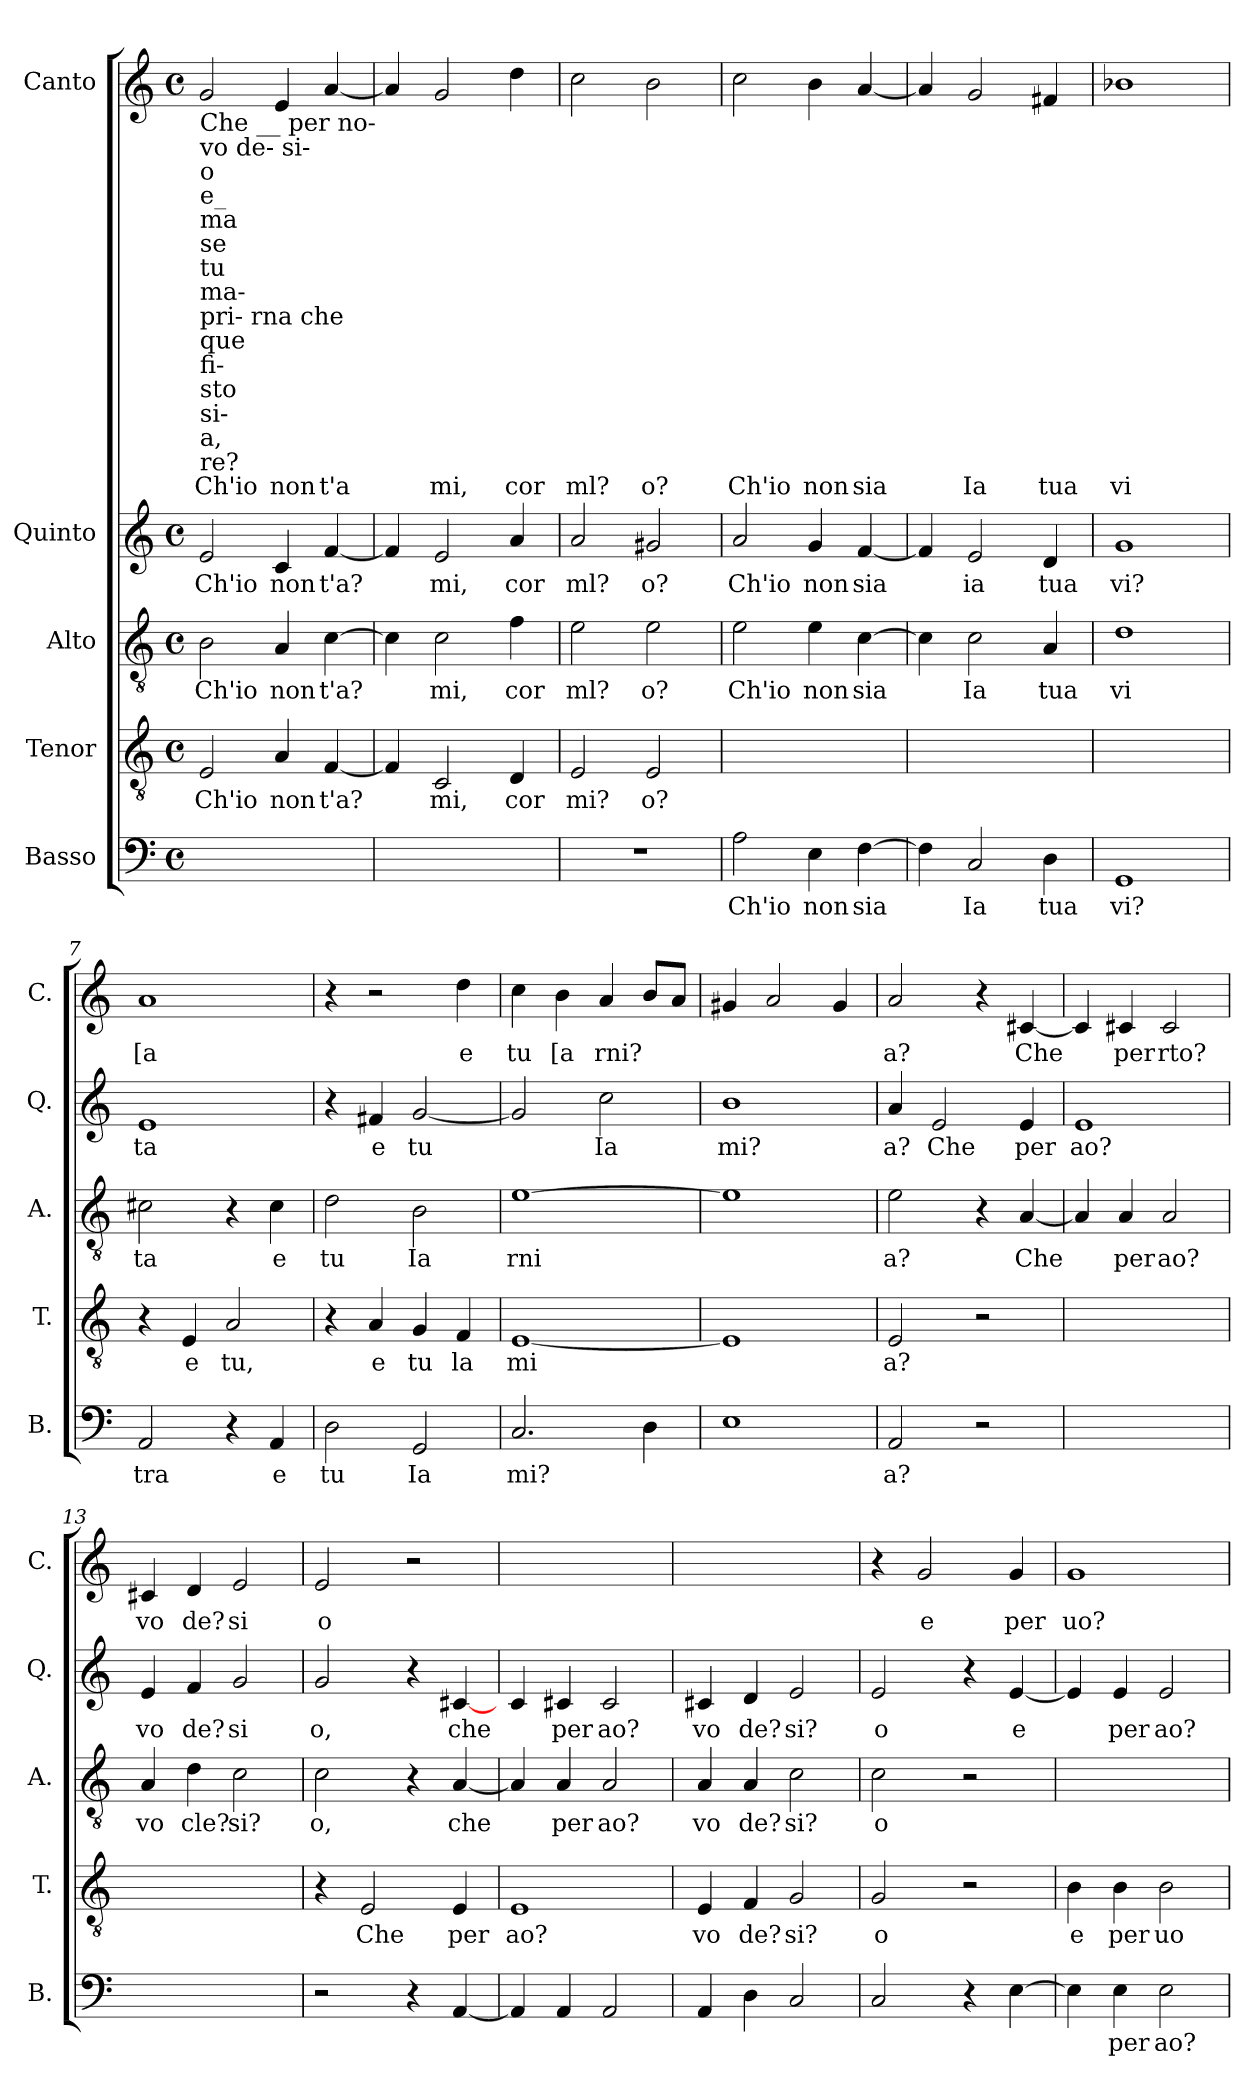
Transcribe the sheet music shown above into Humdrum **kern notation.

**kern	**text	**kern	**text	**kern	**text	**kern	**text	**kern	**text
*part5	*part5	*part4	*part4	*part3	*part3	*part2	*part2	*part1	*part1
*staff5	*staff5	*staff4	*staff4	*staff3	*staff3	*staff2	*staff2	*staff1	*staff1
*I"Basso	*	*I"Tenor	*	*I"Alto	*	*I"Quinto	*	*I"Canto	*
*I'B.	*	*I'T.	*	*I'A.	*	*I'Q.	*	*I'C.	*
*clefF4	*	*clefGv2	*	*clefGv2	*	*clefG2	*	*clefG2	*
*k[]	*	*k[]	*	*k[]	*	*k[]	*	*k[]	*
*C:	*	*C:	*	*C:	*	*C:	*	*C:	*
*M4/4	*	*M4/4	*	*M4/4	*	*M4/4	*	*M4/4	*
*met(c)	*	*met(c)	*	*met(c)	*	*met(c)	*	*met(c)	*
=1	=1	=1	=1	=1	=1	=1	=1	=1	=1
!	!	!	!	!	!	!	!	!LO:TX:b:t=Che __ per no-	!
!	!	!	!	!	!	!	!	!LO:TX:b:t=vo de- si-	!
!	!	!	!	!	!	!	!	!LO:TX:b:t=o	!
!	!	!	!	!	!	!	!	!LO:TX:b:t=e_	!
!	!	!	!	!	!	!	!	!LO:TX:b:t=ma	!
!	!	!	!	!	!	!	!	!LO:TX:b:t=se	!
!	!	!	!	!	!	!	!	!LO:TX:b:t=tu	!
!	!	!	!	!	!	!	!	!LO:TX:b:t=ma-	!
!	!	!	!	!	!	!	!	!LO:TX:b:t=pri- rna che	!
!	!	!	!	!	!	!	!	!LO:TX:b:t=que	!
!	!	!	!	!	!	!	!	!LO:TX:b:t=fi-	!
!	!	!	!	!	!	!	!	!LO:TX:b:t=sto	!
!	!	!	!	!	!	!	!	!LO:TX:b:t=si-	!
!	!	!	!	!	!	!	!	!LO:TX:b:t=a,	!
!	!	!	!	!	!	!	!	!LO:TX:b:t=re?	!
!	!	!	!LO:LY:b	!	!LO:LY:b	!	!LO:LY:b	!	!LO:LY:b
1ryy	.	2E/	Ch'io	2B\	Ch'io	2e/	Ch'io	2g/	Ch'io
!	!	!	!LO:LY:b	!	!LO:LY:b	!	!LO:LY:b	!	!LO:LY:b
.	.	4A/	non	4A/	non	4c/	non	4e/	non
!	!	!	!LO:LY:b	!	!LO:LY:b	!	!LO:LY:b	!	!LO:LY:b
.	.	[4F/	t'a?	[4c\	t'a?	[4f/	t'a?	[4a/	t'a
=2	=2	=2	=2	=2	=2	=2	=2	=2	=2
1ryy	.	4F/]	.	4c\]	.	4f/]	.	4a/]	.
!	!	!	!LO:LY:b	!	!LO:LY:b	!	!LO:LY:b	!	!LO:LY:b
.	.	2C/	mi,	2c\	mi,	2e/	mi,	2g/	mi,
!	!	!	!LO:LY:b	!	!LO:LY:b	!	!LO:LY:b	!	!LO:LY:b
.	.	4D/	cor	4f\	cor	4a/	cor	4dd\	cor
=3	=3	=3	=3	=3	=3	=3	=3	=3	=3
!	!	!	!LO:LY:b	!	!LO:LY:b	!	!LO:LY:b	!	!LO:LY:b
1r	.	2E/	mi?	2e\	ml?	2a/	ml?	2cc\	ml?
!	!	!	!LO:LY:b	!	!LO:LY:b	!	!LO:LY:b	!	!LO:LY:b
.	.	2E/	o?	2e\	o?	2g#X/	o?	2b\	o?
=4	=4	=4	=4	=4	=4	=4	=4	=4	=4
!	!LO:LY:b	!	!	!	!LO:LY:b	!	!LO:LY:b	!	!LO:LY:b
2A\	Ch'io	1ryy	.	2e\	Ch'io	2a/	Ch'io	2cc\	Ch'io
!	!LO:LY:b	!	!	!	!LO:LY:b	!	!LO:LY:b	!	!LO:LY:b
4E\	non	.	.	4e\	non	4g/	non	4b\	non
!	!LO:LY:b	!	!	!	!LO:LY:b	!	!LO:LY:b	!	!LO:LY:b
[4F\	sia	.	.	[4c\	sia	[4f/	sia	[4a/	sia
=5	=5	=5	=5	=5	=5	=5	=5	=5	=5
4F\]	.	1ryy	.	4c\]	.	4f/]	.	4a/]	.
!	!LO:LY:b	!	!	!	!LO:LY:b	!	!LO:LY:b	!	!LO:LY:b
2C/	Ia	.	.	2c\	Ia	2e/	ia	2g/	Ia
!	!LO:LY:b	!	!	!	!LO:LY:b	!	!LO:LY:b	!	!LO:LY:b
4D\	tua	.	.	4A/	tua	4d/	tua	4f#X/	tua
!!LO:LB:g=z
=6	=6	=6	=6	=6	=6	=6	=6	=6	=6
!	!LO:LY:b	!	!	!	!LO:LY:b	!	!LO:LY:b	!	!LO:LY:b
1GG	vi?	1ryy	.	1d	vi	1g	vi?	1b-X	vi
=7	=7	=7	=7	=7	=7	=7	=7	=7	=7
!	!LO:LY:b	!	!	!	!LO:LY:b	!	!LO:LY:b	!	!LO:LY:b
2AA/	tra	4r	.	2c#X\	ta	1e	ta	1a	[a
!	!	!	!LO:LY:b	!	!	!	!	!	!
.	.	4E/	e	.	.	.	.	.	.
!	!	!	!LO:LY:b	!	!	!	!	!	!
4r	.	2A/	tu,	4r	.	.	.	.	.
!	!LO:LY:b	!	!	!	!LO:LY:b	!	!	!	!
4AA/	e	.	.	4c#\	e	.	.	.	.
=8	=8	=8	=8	=8	=8	=8	=8	=8	=8
!	!LO:LY:b	!	!	!	!LO:LY:b	!	!	!	!
2D\	tu	4r	.	2d\	tu	4r	.	4r	.
!	!	!	!LO:LY:b	!	!	!	!LO:LY:b	!	!
.	.	4A/	e	.	.	4f#X/	e	2r	.
!	!LO:LY:b	!	!LO:LY:b	!	!LO:LY:b	!	!LO:LY:b	!	!
2GG/	Ia	4G/	tu	2B\	Ia	[2g/	tu	.	.
!	!	!	!LO:LY:b	!	!	!	!	!	!LO:LY:b
.	.	4F/	la	.	.	.	.	4dd\	e
=9	=9	=9	=9	=9	=9	=9	=9	=9	=9
!	!LO:LY:b	!	!LO:LY:b	!	!LO:LY:b	!	!	!	!LO:LY:b
2.C/	mi?	[1E	mi	[1e	rni	2g/]	.	4cc\	tu
!	!	!	!	!	!	!	!	!	!LO:LY:b
.	.	.	.	.	.	.	.	4b\	[a
!	!	!	!	!	!	!	!LO:LY:b	!	!LO:LY:b
.	.	.	.	.	.	2cc\	Ia	4a/	rni?
4D\	.	.	.	.	.	.	.	8b/L	.
.	.	.	.	.	.	.	.	8a/J	.
=10	=10	=10	=10	=10	=10	=10	=10	=10	=10
!	!	!	!	!	!	!	!LO:LY:b	!	!
1E	.	1E]	.	1e]	.	1b	mi?	4g#X/	.
.	.	.	.	.	.	.	.	2a/	.
.	.	.	.	.	.	.	.	4g#/	.
=11	=11	=11	=11	=11	=11	=11	=11	=11	=11
!	!LO:LY:b	!	!LO:LY:b	!	!LO:LY:b	!	!LO:LY:b	!	!LO:LY:b
2AA/	a?	2E/	a?	2e\	a?	4a/	a?	2a/	a?
!	!	!	!	!	!	!	!LO:LY:b	!	!
.	.	.	.	.	.	2e/	Che	.	.
2r	.	2r	.	4r	.	.	.	4r	.
!	!	!	!	!	!LO:LY:b	!	!LO:LY:b	!	!LO:LY:b
.	.	.	.	[4A/	Che	4e/	per	[4c#X/	Che
!!LO:PB:g=z
=12	=12	=12	=12	=12	=12	=12	=12	=12	=12
!	!	!	!	!	!	!	!LO:LY:b	!	!
1ryy	.	1ryy	.	4A/]	.	1e	ao?	4c#/]	.
!	!	!	!	!	!LO:LY:b	!	!	!	!LO:LY:b
.	.	.	.	4A/	per	.	.	4c#X/	per
!	!	!	!	!	!LO:LY:b	!	!	!	!LO:LY:b
.	.	.	.	2A/	ao?	.	.	2c#/	rto?
=13	=13	=13	=13	=13	=13	=13	=13	=13	=13
!	!	!	!	!	!LO:LY:b	!	!LO:LY:b	!	!LO:LY:b
1ryy	.	1ryy	.	4A/	vo	4e/	vo	4c#X/	vo
!	!	!	!	!	!LO:LY:b	!	!LO:LY:b	!	!LO:LY:b
.	.	.	.	4d\	cle?	4f/	de?	4d/	de?
!	!	!	!	!	!LO:LY:b	!	!LO:LY:b	!	!LO:LY:b
.	.	.	.	2c\	si?	2g/	si	2e/	si
=14	=14	=14	=14	=14	=14	=14	=14	=14	=14
!	!	!	!	!	!LO:LY:b	!	!LO:LY:b	!	!LO:LY:b
2r	.	4r	.	2c\	o,	2g/	o,	2e/	o
!	!	!	!LO:LY:b	!	!	!	!	!	!
.	.	2E/	Che	.	.	.	.	.	.
4r	.	.	.	4r	.	4r	.	2r	.
!	!	!	!LO:LY:b	!	!LO:LY:b	!	!LO:LY:b	!	!
[4AA/	.	4E/	per	[4A/	che	[4c#X/	che	.	.
=15	=15	=15	=15	=15	=15	=15	=15	=15	=15
!	!	!	!LO:LY:b	!	!	!	!	!	!
4AA/]	.	1E	ao?	4A/]	.	4c/	.	1ryy	.
!	!	!	!	!	!LO:LY:b	!	!LO:LY:b	!	!
4AA/	.	.	.	4A/	per	4c#X/	per	.	.
!	!	!	!	!	!LO:LY:b	!	!LO:LY:b	!	!
2AA/	.	.	.	2A/	ao?	2c#/	ao?	.	.
=16	=16	=16	=16	=16	=16	=16	=16	=16	=16
!	!	!	!LO:LY:b	!	!LO:LY:b	!	!LO:LY:b	!	!
4AA/	.	4E/	vo	4A/	vo	4c#X/	vo	1ryy	.
!	!	!	!LO:LY:b	!	!LO:LY:b	!	!LO:LY:b	!	!
4D\	.	4F/	de?	4A/	de?	4d/	de?	.	.
!	!	!	!LO:LY:b	!	!LO:LY:b	!	!LO:LY:b	!	!
2C/	.	2G/	si?	2c\	si?	2e/	si?	.	.
=17	=17	=17	=17	=17	=17	=17	=17	=17	=17
!	!	!	!LO:LY:b	!	!LO:LY:b	!	!LO:LY:b	!	!
2C/	.	2G/	o	2c\	o	2e/	o	4r	.
!	!	!	!	!	!	!	!	!	!LO:LY:b
.	.	.	.	.	.	.	.	2g/	e
4r	.	2r	.	2r	.	4r	.	.	.
!	!	!	!	!	!	!	!LO:LY:b	!	!LO:LY:b
[4E\	.	.	.	.	.	[4e/	e	4g/	per
!!LO:LB:g=z
=18	=18	=18	=18	=18	=18	=18	=18	=18	=18
!	!	!	!LO:LY:b	!	!	!	!	!	!LO:LY:b
4E\]	.	4B\	e	1ryy	.	4e/]	.	1g	uo?
!	!LO:LY:b	!	!LO:LY:b	!	!	!	!LO:LY:b	!	!
4E\	per	4B\	per	.	.	4e/	per	.	.
!	!LO:LY:b	!	!LO:LY:b	!	!	!	!LO:LY:b	!	!
2E\	ao?	2B\	uo	.	.	2e/	ao?	.	.
=	=	=	=	=	=	=	=	=	=
*-	*-	*-	*-	*-	*-	*-	*-	*-	*-
